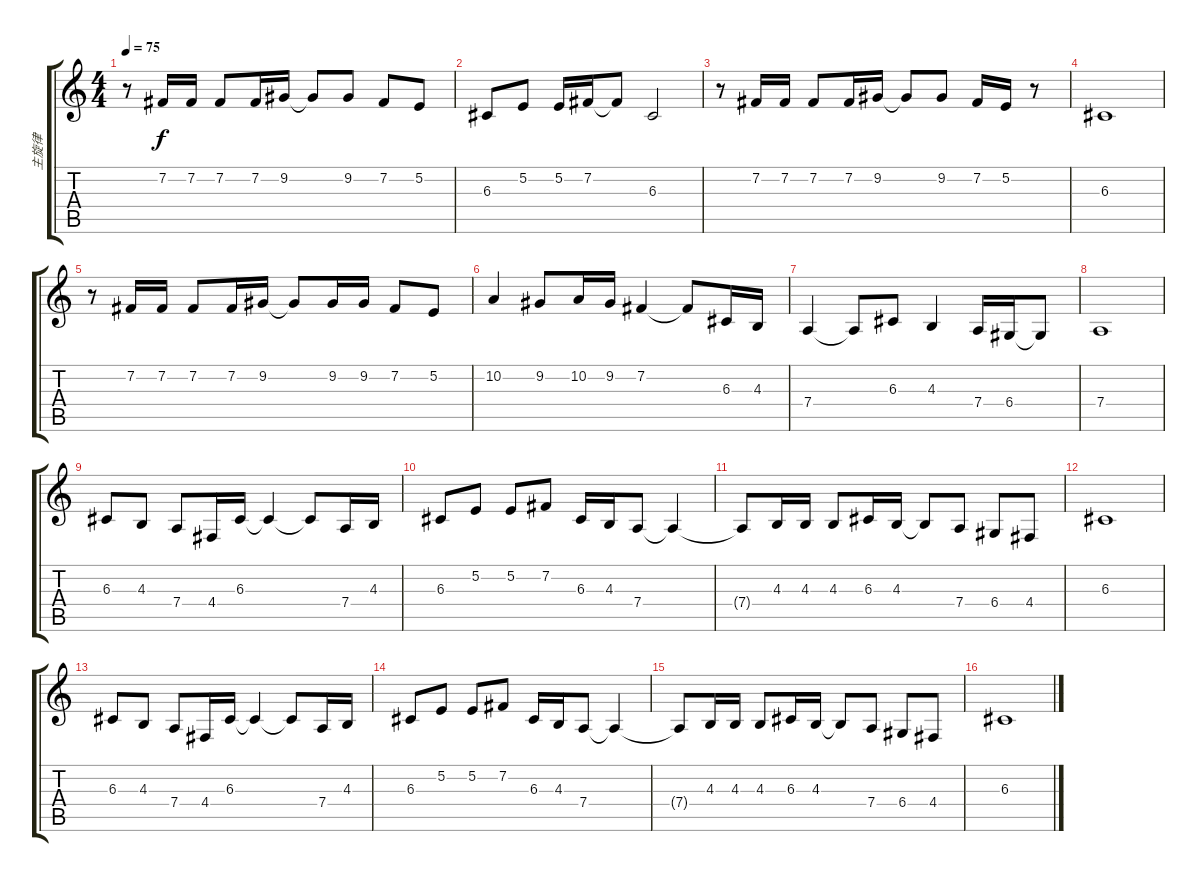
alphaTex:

\track ("主旋律" "主旋律") {instrument churchorgan}
\staff {score tabs}
\tuning (E4 B3 G3 D3 A2 E2) {hide}
\ts (4 4)
\tempo 75
\clef g2
\ks c
r.8{dy f} 7.2.16 7.2.16 7.2.8 7.2.16 9.2.16 9.2{t}.8 9.2.8 7.2.8 5.2.8 |
6.3.8 5.2.8 5.2.16 7.2.16 7.2{t}.8 6.3.2 |
r.8 7.2.16 7.2.16 7.2.8 7.2.16 9.2.16 9.2{t}.8 9.2.8 7.2.16 5.2.16 r.8 |
6.3.1 |
r.8 7.2.16 7.2.16 7.2.8 7.2.16 9.2.16 9.2{t}.8 9.2.16 9.2.16 7.2.8 5.2.8 |
10.2.4 9.2.8 10.2.16 9.2.16 7.2.4 7.2{t}.8 6.3.16 4.3.16 |
7.4.4 7.4{t}.8 6.3.8 4.3.4 7.4.16 6.4.16 6.4{t}.8 |
7.4.1 |
6.3.8 4.3.8 7.4.8 4.4.16 6.3.16 6.3{t}.4 6.3{t}.8 7.4.16 4.3.16 |
6.3.8 5.2.8 5.2.8 7.2.8 6.3.16 4.3.16 7.4.8 7.4{t}.4 |
7.4{t}.8 4.3.16 4.3.16 4.3.8 6.3.16 4.3.16 4.3{t}.8 7.4.8 6.4.8 4.4.8 |
6.3.1 |
6.3.8 4.3.8 7.4.8 4.4.16 6.3.16 6.3{t}.4 6.3{t}.8 7.4.16 4.3.16 |
6.3.8 5.2.8 5.2.8 7.2.8 6.3.16 4.3.16 7.4.8 7.4{t}.4 |
7.4{t}.8 4.3.16 4.3.16 4.3.8 6.3.16 4.3.16 4.3{t}.8 7.4.8 6.4.8 4.4.8 |
6.3.1
